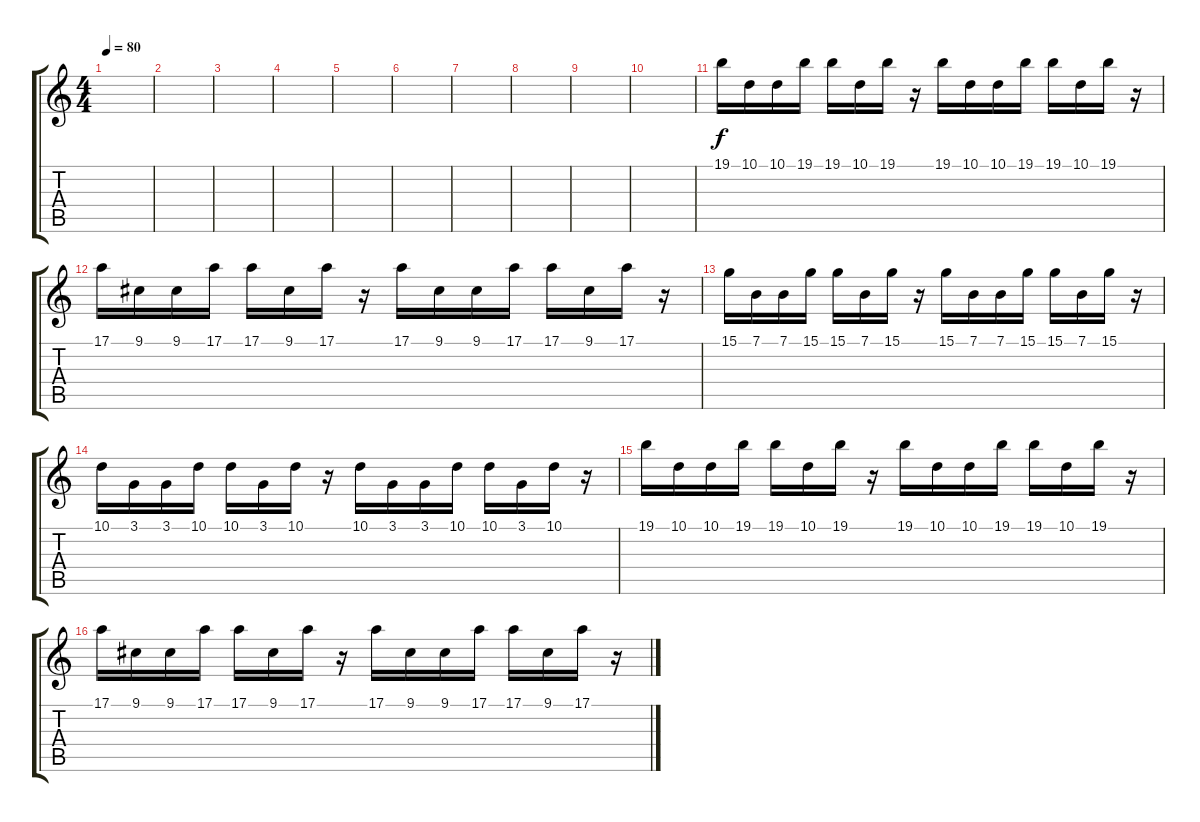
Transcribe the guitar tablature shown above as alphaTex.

\track "" {instrument stringensemble1}
\staff {score tabs}
\tuning (E4 B3 G3 D3 A2 E2) {hide}
\ts (4 4)
\tempo 80
\clef g2
\ks c
|
|
|
|
|
|
|
|
|
|
19.1.16 10.1.16 10.1.16 19.1.16 19.1.16 10.1.16 19.1.16 r.16 19.1.16 10.1.16 10.1.16 19.1.16 19.1.16 10.1.16 19.1.16 r.16 |
17.1.16 9.1.16 9.1.16 17.1.16 17.1.16 9.1.16 17.1.16 r.16 17.1.16 9.1.16 9.1.16 17.1.16 17.1.16 9.1.16 17.1.16 r.16 |
15.1.16 7.1.16 7.1.16 15.1.16 15.1.16 7.1.16 15.1.16 r.16 15.1.16 7.1.16 7.1.16 15.1.16 15.1.16 7.1.16 15.1.16 r.16 |
10.1.16 3.1.16 3.1.16 10.1.16 10.1.16 3.1.16 10.1.16 r.16 10.1.16 3.1.16 3.1.16 10.1.16 10.1.16 3.1.16 10.1.16 r.16 |
19.1.16 10.1.16 10.1.16 19.1.16 19.1.16 10.1.16 19.1.16 r.16 19.1.16 10.1.16 10.1.16 19.1.16 19.1.16 10.1.16 19.1.16 r.16 |
17.1.16 9.1.16 9.1.16 17.1.16 17.1.16 9.1.16 17.1.16 r.16 17.1.16 9.1.16 9.1.16 17.1.16 17.1.16 9.1.16 17.1.16 r.16
